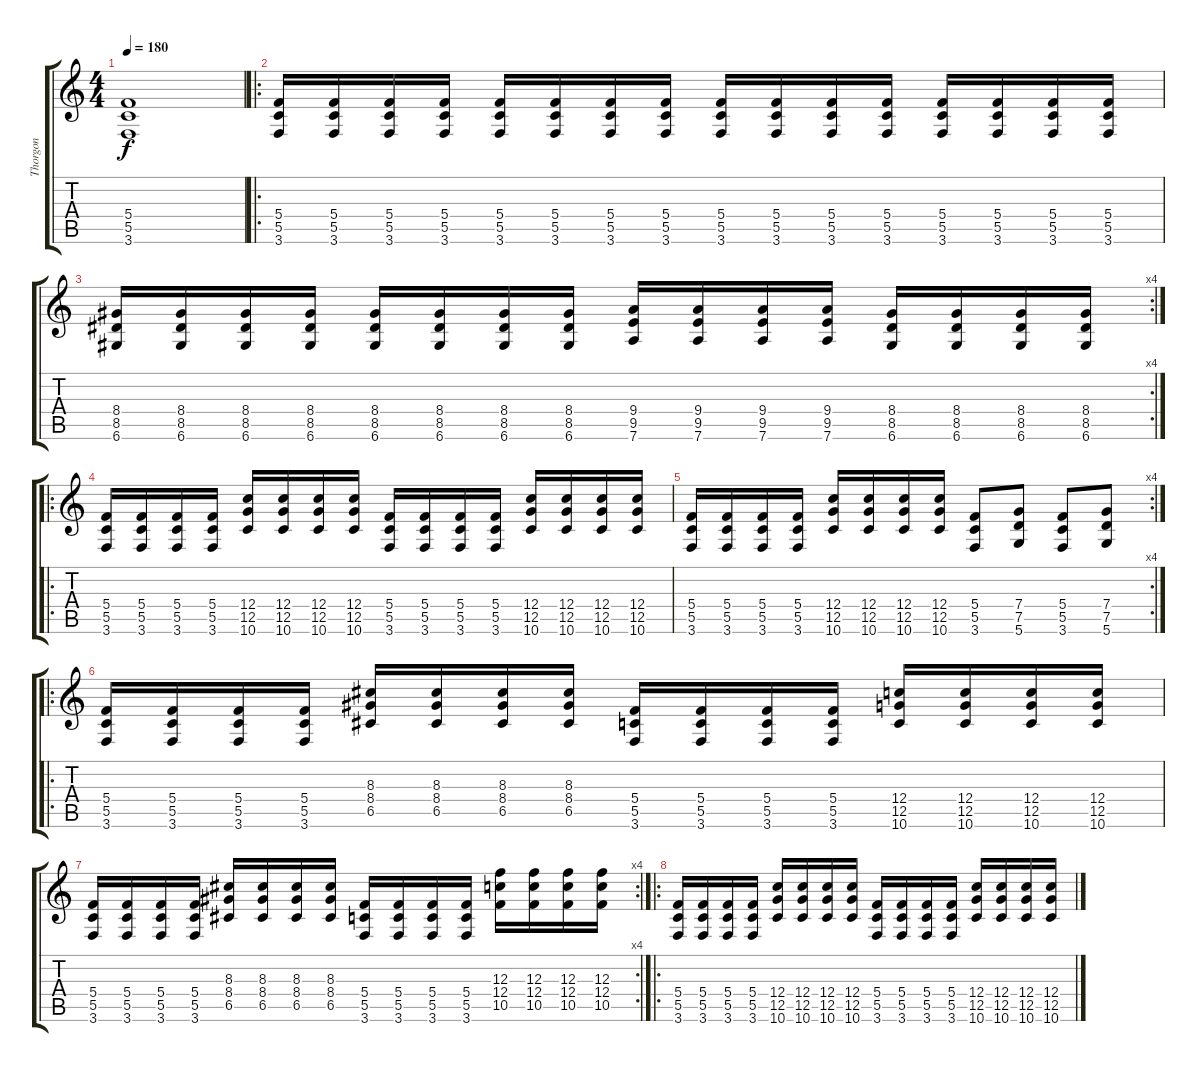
\track ("Thorgon" "Thorgon") {instrument distortionguitar}
\staff {score tabs}
\tuning (D4 A3 F3 C3 G2 D2) {hide}
\ts (4 4)
\tempo 180
\clef g2
\ks c
(5.4 5.5 3.6).1{dy f} |
\ro
(5.4 5.5 3.6).16 (5.4 5.5 3.6).16 (5.4 5.5 3.6).16 (5.4 5.5 3.6).16 (5.4 5.5 3.6).16 (5.4 5.5 3.6).16 (5.4 5.5 3.6).16 (5.4 5.5 3.6).16 (5.4 5.5 3.6).16 (5.4 5.5 3.6).16 (5.4 5.5 3.6).16 (5.4 5.5 3.6).16 (5.4 5.5 3.6).16 (5.4 5.5 3.6).16 (5.4 5.5 3.6).16 (5.4 5.5 3.6).16 |
\rc 4
(8.4 8.5 6.6).16 (8.4 8.5 6.6).16 (8.4 8.5 6.6).16 (8.4 8.5 6.6).16 (8.4 8.5 6.6).16 (8.4 8.5 6.6).16 (8.4 8.5 6.6).16 (8.4 8.5 6.6).16 (9.4 9.5 7.6).16 (9.4 9.5 7.6).16 (9.4 9.5 7.6).16 (9.4 9.5 7.6).16 (8.4 8.5 6.6).16 (8.4 8.5 6.6).16 (8.4 8.5 6.6).16 (8.4 8.5 6.6).16 |
\ro
(5.4 5.5 3.6).16 (5.4 5.5 3.6).16 (5.4 5.5 3.6).16 (5.4 5.5 3.6).16 (12.4 12.5 10.6).16 (12.4 12.5 10.6).16 (12.4 12.5 10.6).16 (12.4 12.5 10.6).16 (5.4 5.5 3.6).16 (5.4 5.5 3.6).16 (5.4 5.5 3.6).16 (5.4 5.5 3.6).16 (12.4 12.5 10.6).16 (12.4 12.5 10.6).16 (12.4 12.5 10.6).16 (12.4 12.5 10.6).16 |
\rc 4
(5.4 5.5 3.6).16 (5.4 5.5 3.6).16 (5.4 5.5 3.6).16 (5.4 5.5 3.6).16 (12.4 12.5 10.6).16 (12.4 12.5 10.6).16 (12.4 12.5 10.6).16 (12.4 12.5 10.6).16 (5.4 5.5 3.6).8 (7.4 7.5 5.6).8 (5.4 5.5 3.6).8 (7.4 7.5 5.6).8 |
\ro
(5.4 5.5 3.6).16 (5.4 5.5 3.6).16 (5.4 5.5 3.6).16 (5.4 5.5 3.6).16 (8.3 8.4 6.5).16 (8.3 8.4 6.5).16 (8.3 8.4 6.5).16 (8.3 8.4 6.5).16 (5.4 5.5 3.6).16 (5.4 5.5 3.6).16 (5.4 5.5 3.6).16 (5.4 5.5 3.6).16 (12.4 12.5 10.6).16 (12.4 12.5 10.6).16 (12.4 12.5 10.6).16 (12.4 12.5 10.6).16 |
\rc 4
(5.4 5.5 3.6).16 (5.4 5.5 3.6).16 (5.4 5.5 3.6).16 (5.4 5.5 3.6).16 (8.3 8.4 6.5).16 (8.3 8.4 6.5).16 (8.3 8.4 6.5).16 (8.3 8.4 6.5).16 (5.4 5.5 3.6).16 (5.4 5.5 3.6).16 (5.4 5.5 3.6).16 (5.4 5.5 3.6).16 (12.3 12.4 10.5).16 (12.3 12.4 10.5).16 (12.3 12.4 10.5).16 (12.3 12.4 10.5).16 |
\ro
(5.4 5.5 3.6).16 (5.4 5.5 3.6).16 (5.4 5.5 3.6).16 (5.4 5.5 3.6).16 (12.4 12.5 10.6).16 (12.4 12.5 10.6).16 (12.4 12.5 10.6).16 (12.4 12.5 10.6).16 (5.4 5.5 3.6).16 (5.4 5.5 3.6).16 (5.4 5.5 3.6).16 (5.4 5.5 3.6).16 (12.4 12.5 10.6).16 (12.4 12.5 10.6).16 (12.4 12.5 10.6).16 (12.4 12.5 10.6).16
